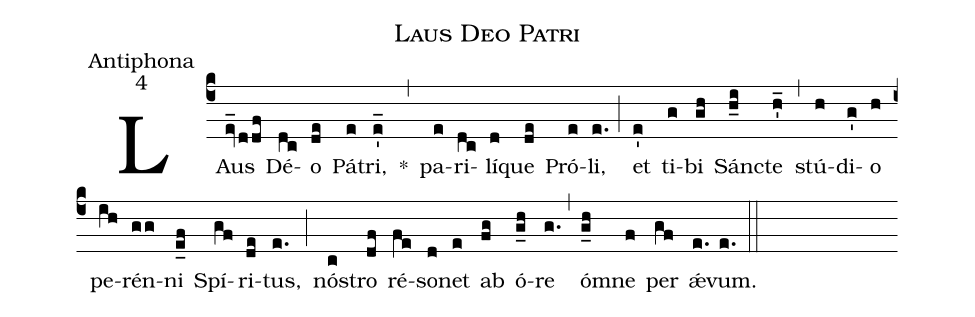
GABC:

name:Laus Deo Patri;
office-part:Antiphona;
mode:4;
%%
(c4) LAus(ev_ddf) Dé(dc)o(de) Pá(e)tri,(e'_) *(,) pa(e)ri(dc)lí(d)que(de) Pró(e)li,(e.) (;) et(e') ti(g)bi(gh) Sán(h_i)cte(h'_) (,) stú(h)di(g')o(h) pe(ih)rén(gg)ni(e_f) Spí(gf)ri(de)tus,(e.) (;) nó(c)stro(df) ré(fe)so(d)net(e) ab(fg) ó(g_h)re(g.) (,) ó(g_h)mne(f) per(gf) ǽ(e.)vum.(e.) (::)
